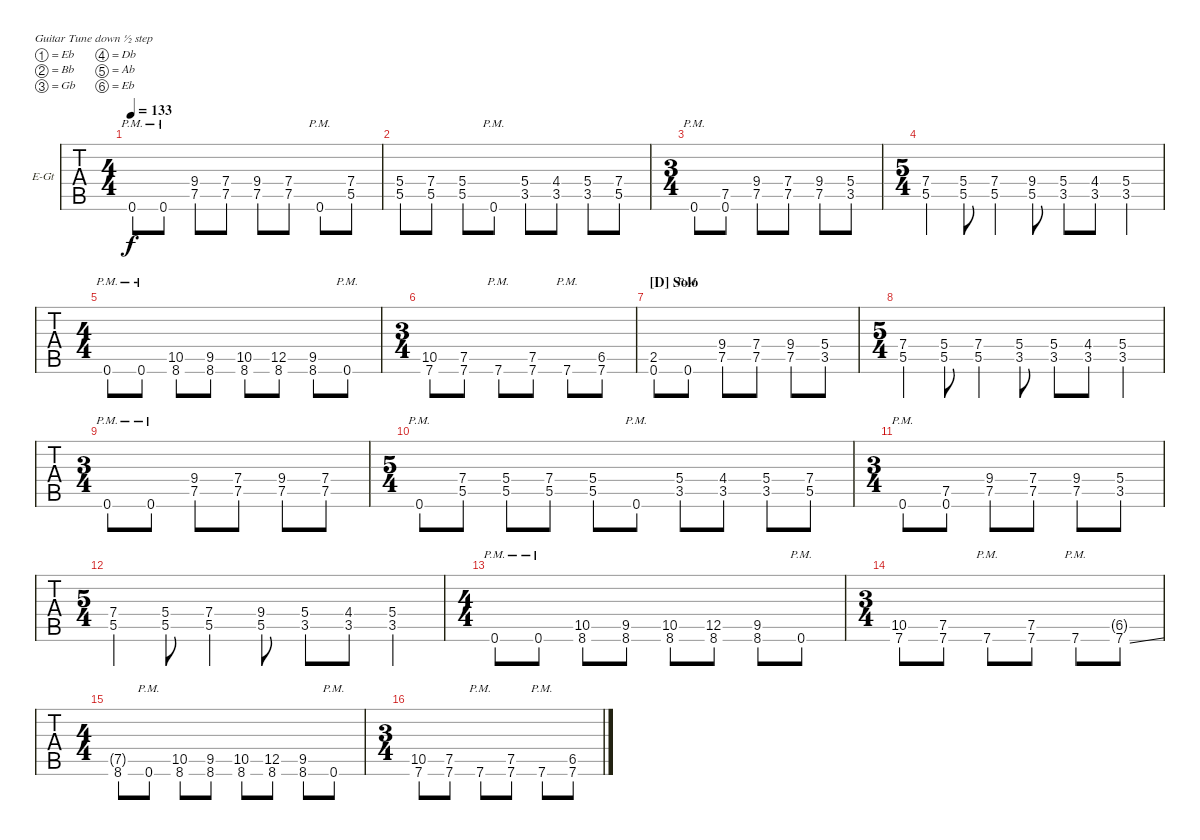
\bracketExtendMode groupsimilarinstruments
\firstSystemTrackNameOrientation horizontal
\otherSystemsTrackNameOrientation horizontal
\track ("Rhythm Guitar" "E-Gt") {instrument distortionguitar}
\staff {tabs}
\tuning (Eb4 Bb3 Gb3 Db3 Ab2 Eb2)
\ts (4 4)
\tempo 133
\clef g2
\ks c
0.6{pm}.8{dy f} 0.6{pm}.8 (7.5 9.4).8 (7.5 7.4).8 (7.5 9.4).8 (7.5 7.4).8 0.6{pm}.8 (7.4 5.5).8 |
(5.4 5.5).8 (7.4 5.5).8 (5.4 5.5).8 0.6{pm}.8 (3.5 5.4).8 (3.5 4.4).8 (5.4 3.5).8 (5.5 7.4).8 |
\ts (3 4)
0.6{pm}.8 (0.6 7.5).8 (7.5 9.4).8 (7.5 7.4).8 (7.5 9.4).8 (5.4 3.5).8 |
\ts (5 4)
(5.5 7.4).4 (5.5 5.4).8 (7.4 5.5).4 (5.5 9.4).8 (3.5 5.4).8 (3.5 4.4).8 (5.4 3.5).4 |
\ts (4 4)
0.6{pm}.8 0.6{pm}.8 (8.6 10.5).8 (8.6 9.5).8 (10.5 8.6).8 (12.5 8.6).8 (9.5 8.6).8 0.6{pm}.8 |
\ts (3 4)
(7.6 10.5).8 (7.5 7.6).8 7.6{pm}.8 (7.6 7.5).8 7.6{pm}.8 (6.5 7.6).8 |
\section ("D" "Solo")
(0.6 2.5).8 0.6{pm}.8 (7.5 9.4).8 (7.5 7.4).8 (7.5 9.4).8 (5.4 3.5).8 |
\ts (5 4)
(5.5 7.4).4 (5.5 5.4).8 (7.4 5.5).4 (3.5 5.4).8 (3.5 5.4).8 (3.5 4.4).8 (5.4 3.5).4 |
\ts (3 4)
0.6{pm}.8 0.6{pm}.8 (7.5 9.4).8 (7.5 7.4).8 (7.5 9.4).8 (7.5 7.4).8 |
\ts (5 4)
0.6{pm}.8 (7.4 5.5).8 (5.4 5.5).8 (7.4 5.5).8 (5.4 5.5).8 0.6{pm}.8 (3.5 5.4).8 (3.5 4.4).8 (5.4 3.5).8 (5.5 7.4).8 |
\ts (3 4)
0.6{pm}.8 (7.5 0.6).8 (7.5 9.4).8 (7.5 7.4).8 (7.5 9.4).8 (5.4 3.5).8 |
\ts (5 4)
(5.5 7.4).4 (5.5 5.4).8 (7.4 5.5).4 (5.5 9.4).8 (3.5 5.4).8 (3.5 4.4).8 (5.4 3.5).4 |
\ts (4 4)
0.6{pm}.8 0.6{pm}.8 (8.6 10.5).8 (8.6 9.5).8 (10.5 8.6).8 (12.5 8.6).8 (9.5 8.6).8 0.6{pm}.8 |
\ts (3 4)
(7.6 10.5).8 (7.5 7.6).8 7.6{pm}.8 (7.6 7.5).8 7.6{pm}.8 (7.6{ss} 6.5{g}).8 |
\ts (4 4)
(8.6 7.5{g}).8 0.6{pm}.8 (8.6 10.5).8 (8.6 9.5).8 (10.5 8.6).8 (12.5 8.6).8 (9.5 8.6).8 0.6{pm}.8 |
\ts (3 4)
(7.6 10.5).8 (7.5 7.6).8 7.6{pm}.8 (7.6 7.5).8 7.6{pm}.8 (6.5 7.6).8
